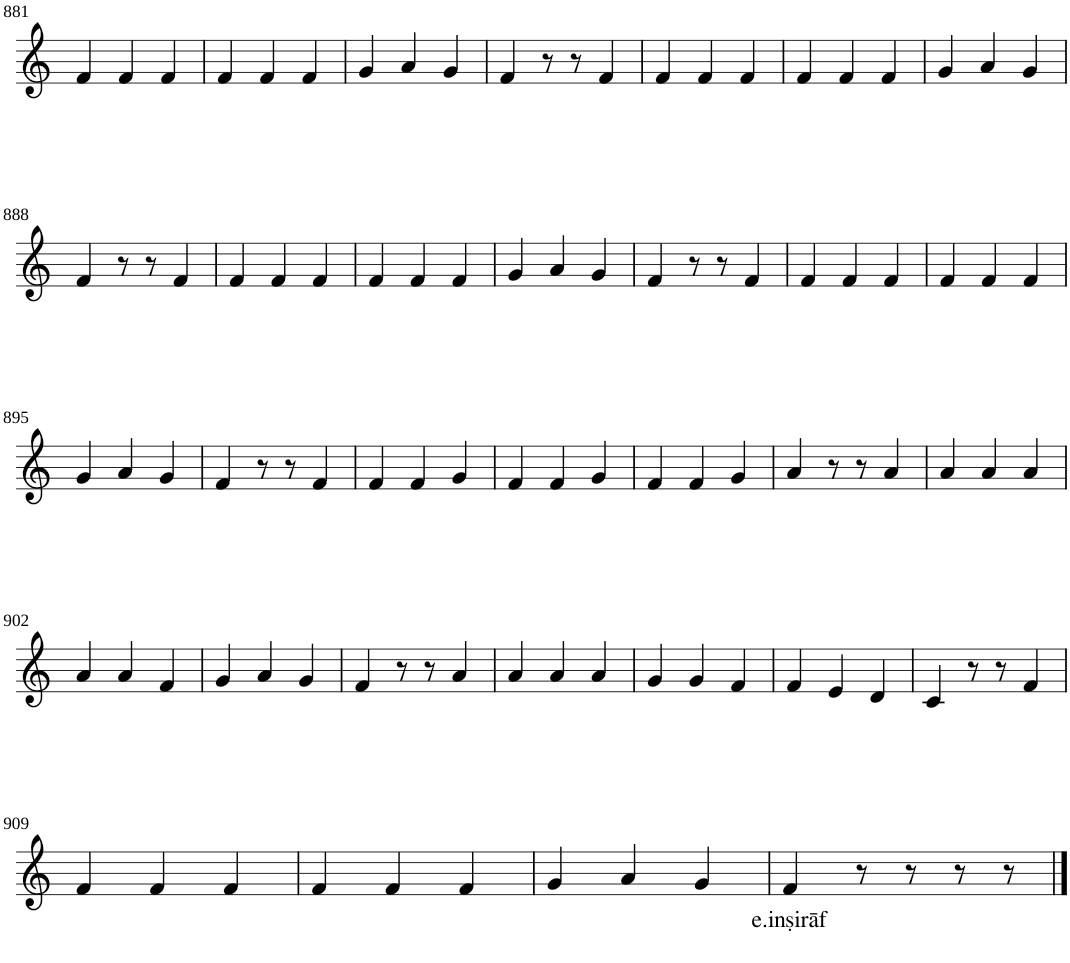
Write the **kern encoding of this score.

**kern	**text
*part1	*part1
*staff1	*staff1
*I"Violin	*
!!LO:PB:g=z
*clefG2	*
*k[]	*
*M6/8	*
=881	=881
4f/	.
4f/	.
4f/	.
=882	=882
4f/	.
4f/	.
4f/	.
=883	=883
4g/	.
4a/	.
4g/	.
=884	=884
4f/	.
8r	.
8r	.
4f/	.
=885	=885
4f/	.
4f/	.
4f/	.
=886	=886
4f/	.
4f/	.
4f/	.
=887	=887
4g/	.
4a/	.
4g/	.
!!LO:LB:g=z
=888	=888
4f/	.
8r	.
8r	.
4f/	.
=889	=889
4f/	.
4f/	.
4f/	.
=890	=890
4f/	.
4f/	.
4f/	.
=891	=891
4g/	.
4a/	.
4g/	.
=892	=892
4f/	.
8r	.
8r	.
4f/	.
=893	=893
4f/	.
4f/	.
4f/	.
=894	=894
4f/	.
4f/	.
4f/	.
!!LO:LB:g=z
=895	=895
4g/	.
4a/	.
4g/	.
=896	=896
4f/	.
8r	.
8r	.
4f/	.
=897	=897
4f/	.
4f/	.
4g/	.
=898	=898
4f/	.
4f/	.
4g/	.
=899	=899
4f/	.
4f/	.
4g/	.
=900	=900
4a/	.
8r	.
8r	.
4a/	.
=901	=901
4a/	.
4a/	.
4a/	.
!!LO:LB:g=z
=902	=902
4a/	.
4a/	.
4f/	.
=903	=903
4g/	.
4a/	.
4g/	.
=904	=904
4f/	.
8r	.
8r	.
4a/	.
=905	=905
4a/	.
4a/	.
4a/	.
=906	=906
4g/	.
4g/	.
4f/	.
=907	=907
4f/	.
4e/	.
4d/	.
=908	=908
4c/	.
8r	.
8r	.
4f/	.
!!LO:LB:g=z
=909	=909
4f/	.
4f/	.
4f/	.
=910	=910
4f/	.
4f/	.
4f/	.
=911	=911
4g/	.
4a/	.
4g/	.
=912	=912
!	!LO:LY:b
4f/	e.inṣirāf
8r	.
8r	.
8r	.
8r	.
==	==
*-	*-
